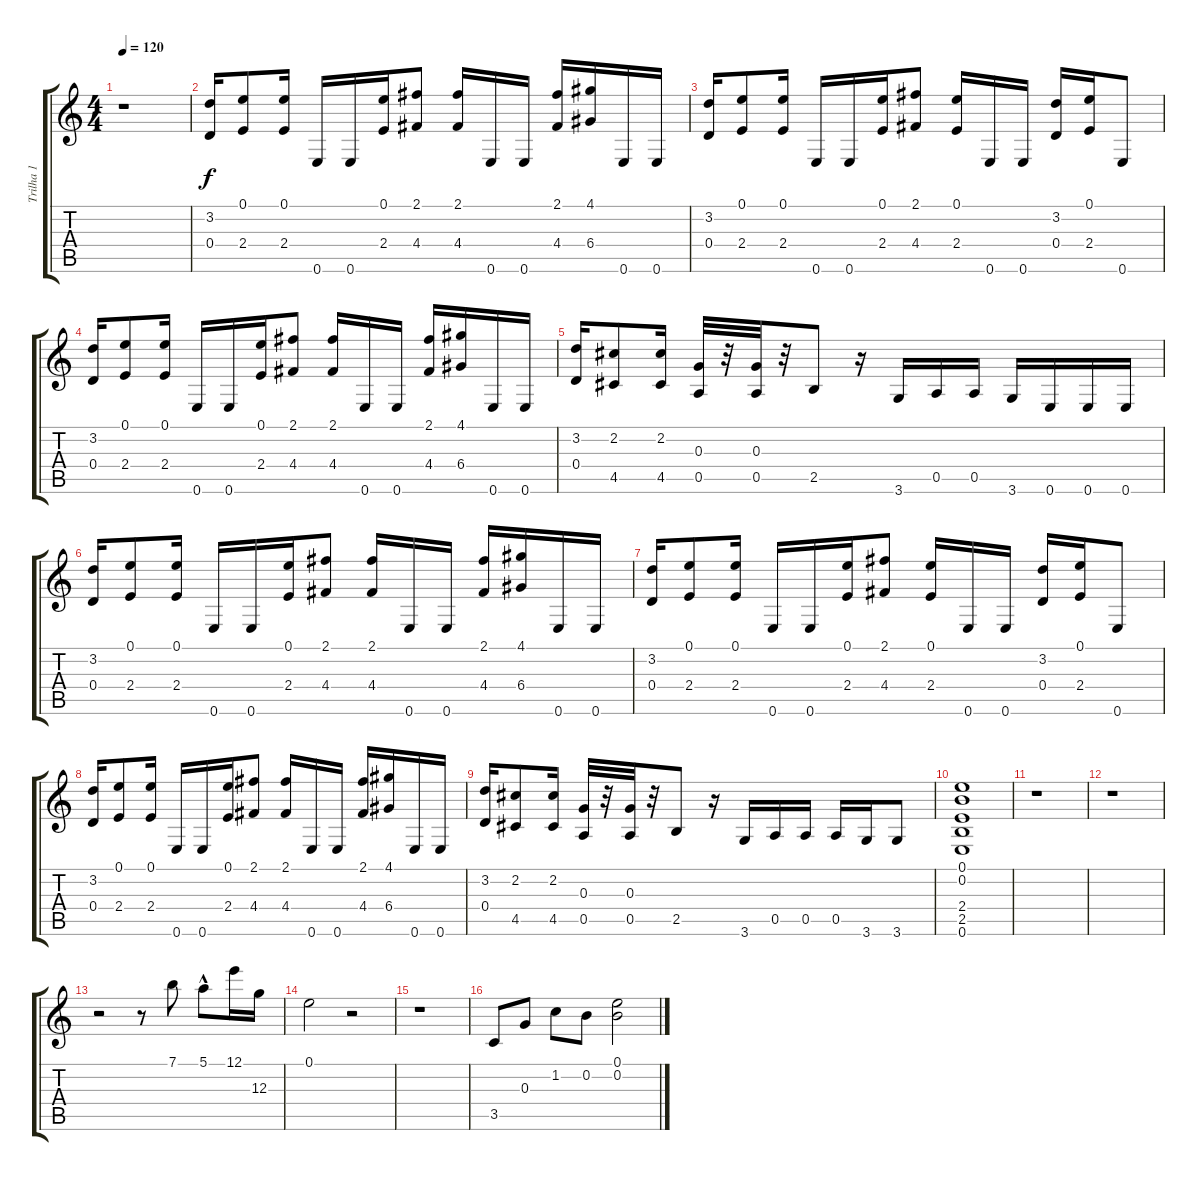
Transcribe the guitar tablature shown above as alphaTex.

\track ("Trilha 1" "Trilha 1") {instrument distortionguitar}
\staff {score tabs}
\tuning (E4 B3 G3 D3 A2 E2) {hide}
\ts (4 4)
\tempo 120
\clef g2
\ks c
r.1{dy f instrument distortionguitar} |
(3.2 0.4).16 (0.1 2.4).8 (0.1 2.4).16 0.6.16 0.6.16 (0.1 2.4).16 (2.1 4.4).8 (2.1 4.4).16 0.6.16 0.6.16 (2.1 4.4).16 (4.1 6.4).16 0.6.16 0.6.16 |
(3.2 0.4).16 (0.1 2.4).8 (0.1 2.4).16 0.6.16 0.6.16 (0.1 2.4).16 (2.1 4.4).8 (0.1 2.4).16 0.6.16 0.6.16 (3.2 0.4).16 (0.1 2.4).16 0.6.8 |
(3.2 0.4).16 (0.1 2.4).8 (0.1 2.4).16 0.6.16 0.6.16 (0.1 2.4).16 (2.1 4.4).8 (2.1 4.4).16 0.6.16 0.6.16 (2.1 4.4).16 (4.1 6.4).16 0.6.16 0.6.16 |
(3.2 0.4).16 (2.2 4.5).8 (2.2 4.5).16 (0.3 0.5).32 r.32 (0.3 0.5).32 r.32 2.5.8 r.16 3.6.16 0.5.16 0.5.16 3.6.16 0.6.16 0.6.16 0.6.16 |
(3.2 0.4).16 (0.1 2.4).8 (0.1 2.4).16 0.6.16 0.6.16 (0.1 2.4).16 (2.1 4.4).8 (2.1 4.4).16 0.6.16 0.6.16 (2.1 4.4).16 (4.1 6.4).16 0.6.16 0.6.16 |
(3.2 0.4).16 (0.1 2.4).8 (0.1 2.4).16 0.6.16 0.6.16 (0.1 2.4).16 (2.1 4.4).8 (0.1 2.4).16 0.6.16 0.6.16 (3.2 0.4).16 (0.1 2.4).16 0.6.8 |
(3.2 0.4).16 (0.1 2.4).8 (0.1 2.4).16 0.6.16 0.6.16 (0.1 2.4).16 (2.1 4.4).8 (2.1 4.4).16 0.6.16 0.6.16 (2.1 4.4).16 (4.1 6.4).16 0.6.16 0.6.16 |
(3.2 0.4).16 (2.2 4.5).8 (2.2 4.5).16 (0.3 0.5).32 r.32 (0.3 0.5).32 r.32 2.5.8 r.16 3.6.16 0.5.16 0.5.16 0.5.16 3.6.16 3.6.8 |
(0.1 0.2 2.4 2.5 0.6).1 |
r.1 |
r.1 |
r.2 r.8 7.1.8 5.1{hac}.8 12.1.16 12.3.16 |
0.1.2 r.2 |
r.1 |
3.5.8 0.3.8 1.2.8 0.2.8 (0.1 0.2).2
